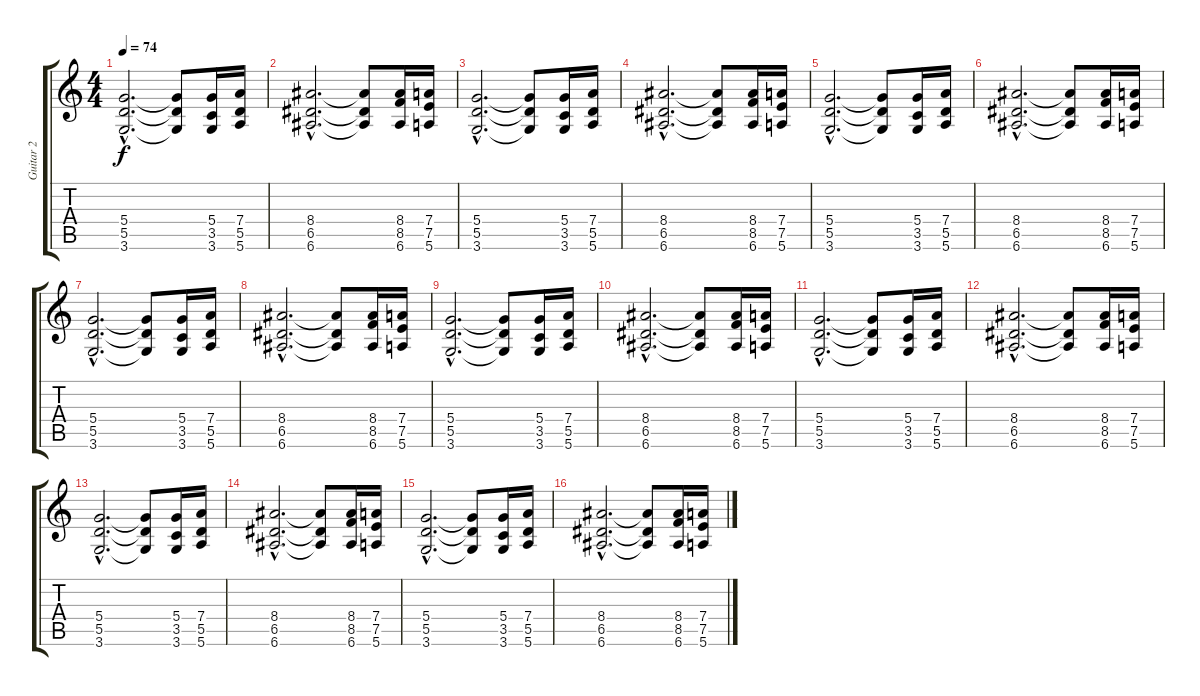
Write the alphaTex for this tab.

\track ("Guitar 2" "Guitar 2") {instrument distortionguitar}
\staff {score tabs}
\tuning (E4 B3 G3 D3 A2 E2) {hide}
\ts (4 4)
\tempo 74
\clef g2
\ks c
(5.4{hac} 5.5{hac} 3.6{hac}).2{d dy f} (5.4{t} 5.5{t} 3.6{t}).8 (5.4 3.5 3.6).16 (7.4 5.5 5.6).16 |
(8.4{hac} 6.5{hac} 6.6{hac}).2{d} (8.4{t} 6.5{t} 6.6{t}).8 (8.4 8.5 6.6).16 (7.4 7.5 5.6).16 |
(5.4{hac} 5.5{hac} 3.6{hac}).2{d} (5.4{t} 5.5{t} 3.6{t}).8 (5.4 3.5 3.6).16 (7.4 5.5 5.6).16 |
(8.4{hac} 6.5{hac} 6.6{hac}).2{d} (8.4{t} 6.5{t} 6.6{t}).8 (8.4 8.5 6.6).16 (7.4 7.5 5.6).16 |
(5.4{hac} 5.5{hac} 3.6{hac}).2{d} (5.4{t} 5.5{t} 3.6{t}).8 (5.4 3.5 3.6).16 (7.4 5.5 5.6).16 |
(8.4{hac} 6.5{hac} 6.6{hac}).2{d} (8.4{t} 6.5{t} 6.6{t}).8 (8.4 8.5 6.6).16 (7.4 7.5 5.6).16 |
(5.4{hac} 5.5{hac} 3.6{hac}).2{d} (5.4{t} 5.5{t} 3.6{t}).8 (5.4 3.5 3.6).16 (7.4 5.5 5.6).16 |
(8.4{hac} 6.5{hac} 6.6{hac}).2{d} (8.4{t} 6.5{t} 6.6{t}).8 (8.4 8.5 6.6).16 (7.4 7.5 5.6).16 |
(5.4{hac} 5.5{hac} 3.6{hac}).2{d} (5.4{t} 5.5{t} 3.6{t}).8 (5.4 3.5 3.6).16 (7.4 5.5 5.6).16 |
(8.4{hac} 6.5{hac} 6.6{hac}).2{d} (8.4{t} 6.5{t} 6.6{t}).8 (8.4 8.5 6.6).16 (7.4 7.5 5.6).16 |
(5.4{hac} 5.5{hac} 3.6{hac}).2{d} (5.4{t} 5.5{t} 3.6{t}).8 (5.4 3.5 3.6).16 (7.4 5.5 5.6).16 |
(8.4{hac} 6.5{hac} 6.6{hac}).2{d} (8.4{t} 6.5{t} 6.6{t}).8 (8.4 8.5 6.6).16 (7.4 7.5 5.6).16 |
(5.4{hac} 5.5{hac} 3.6{hac}).2{d} (5.4{t} 5.5{t} 3.6{t}).8 (5.4 3.5 3.6).16 (7.4 5.5 5.6).16 |
(8.4{hac} 6.5{hac} 6.6{hac}).2{d} (8.4{t} 6.5{t} 6.6{t}).8 (8.4 8.5 6.6).16 (7.4 7.5 5.6).16 |
(5.4{hac} 5.5{hac} 3.6{hac}).2{d} (5.4{t} 5.5{t} 3.6{t}).8 (5.4 3.5 3.6).16 (7.4 5.5 5.6).16 |
(8.4{hac} 6.5{hac} 6.6{hac}).2{d} (8.4{t} 6.5{t} 6.6{t}).8 (8.4 8.5 6.6).16 (7.4 7.5 5.6).16
